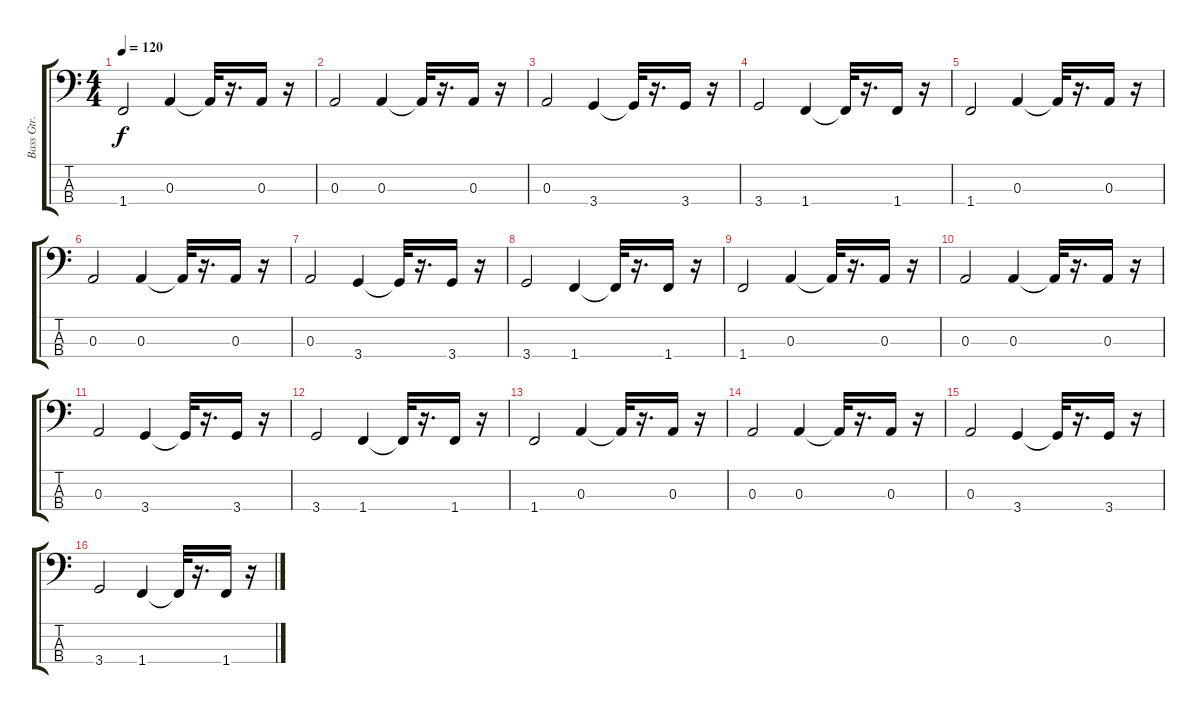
\track ("Bass Gtr." "Bass Gtr.") {instrument fretlessbass}
\staff {score tabs}
\tuning (G2 D2 A1 E1) {hide}
\ts (4 4)
\tempo 120
\clef f4
\ks c
1.4.2{dy f} 0.3.4 0.3{t}.32 r.16{d} 0.3.16 r.16 |
0.3.2 0.3.4 0.3{t}.32 r.16{d} 0.3.16 r.16 |
0.3.2 3.4.4 3.4{t}.32 r.16{d} 3.4.16 r.16 |
3.4.2 1.4.4 1.4{t}.32 r.16{d} 1.4.16 r.16 |
1.4.2 0.3.4 0.3{t}.32 r.16{d} 0.3.16 r.16 |
0.3.2 0.3.4 0.3{t}.32 r.16{d} 0.3.16 r.16 |
0.3.2 3.4.4 3.4{t}.32 r.16{d} 3.4.16 r.16 |
3.4.2 1.4.4 1.4{t}.32 r.16{d} 1.4.16 r.16 |
1.4.2 0.3.4 0.3{t}.32 r.16{d} 0.3.16 r.16 |
0.3.2 0.3.4 0.3{t}.32 r.16{d} 0.3.16 r.16 |
0.3.2 3.4.4 3.4{t}.32 r.16{d} 3.4.16 r.16 |
3.4.2 1.4.4 1.4{t}.32 r.16{d} 1.4.16 r.16 |
1.4.2 0.3.4 0.3{t}.32 r.16{d} 0.3.16 r.16 |
0.3.2 0.3.4 0.3{t}.32 r.16{d} 0.3.16 r.16 |
0.3.2 3.4.4 3.4{t}.32 r.16{d} 3.4.16 r.16 |
3.4.2 1.4.4 1.4{t}.32 r.16{d} 1.4.16 r.16
